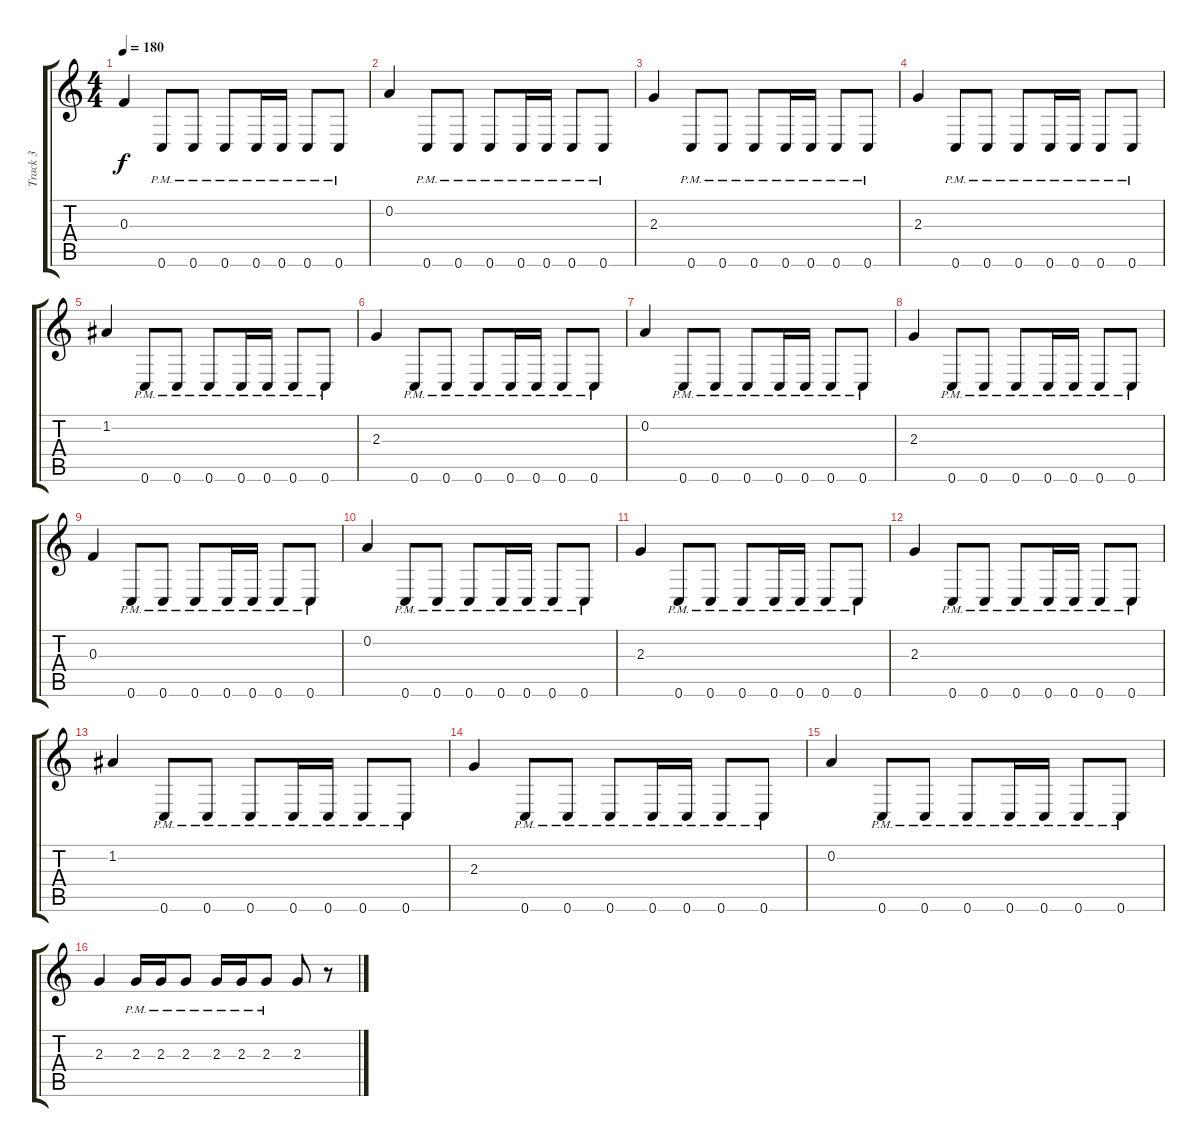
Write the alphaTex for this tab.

\track ("Track 3" "Track 3") {instrument distortionguitar}
\staff {score tabs}
\tuning (D4 A3 F3 C3 G2 C2) {hide}
\ts (4 4)
\tempo 180
\clef g2
\ks c
0.3.4{dy f} 0.6{pm}.8 0.6{pm}.8 0.6{pm}.8 0.6{pm}.16 0.6{pm}.16 0.6{pm}.8 0.6{pm}.8 |
0.2.4 0.6{pm}.8 0.6{pm}.8 0.6{pm}.8 0.6{pm}.16 0.6{pm}.16 0.6{pm}.8 0.6{pm}.8 |
2.3.4 0.6{pm}.8 0.6{pm}.8 0.6{pm}.8 0.6{pm}.16 0.6{pm}.16 0.6{pm}.8 0.6{pm}.8 |
2.3.4 0.6{pm}.8 0.6{pm}.8 0.6{pm}.8 0.6{pm}.16 0.6{pm}.16 0.6{pm}.8 0.6{pm}.8 |
1.2.4 0.6{pm}.8 0.6{pm}.8 0.6{pm}.8 0.6{pm}.16 0.6{pm}.16 0.6{pm}.8 0.6{pm}.8 |
2.3.4 0.6{pm}.8 0.6{pm}.8 0.6{pm}.8 0.6{pm}.16 0.6{pm}.16 0.6{pm}.8 0.6{pm}.8 |
0.2.4 0.6{pm}.8 0.6{pm}.8 0.6{pm}.8 0.6{pm}.16 0.6{pm}.16 0.6{pm}.8 0.6{pm}.8 |
2.3.4 0.6{pm}.8 0.6{pm}.8 0.6{pm}.8 0.6{pm}.16 0.6{pm}.16 0.6{pm}.8 0.6{pm}.8 |
0.3.4 0.6{pm}.8 0.6{pm}.8 0.6{pm}.8 0.6{pm}.16 0.6{pm}.16 0.6{pm}.8 0.6{pm}.8 |
0.2.4 0.6{pm}.8 0.6{pm}.8 0.6{pm}.8 0.6{pm}.16 0.6{pm}.16 0.6{pm}.8 0.6{pm}.8 |
2.3.4 0.6{pm}.8 0.6{pm}.8 0.6{pm}.8 0.6{pm}.16 0.6{pm}.16 0.6{pm}.8 0.6{pm}.8 |
2.3.4 0.6{pm}.8 0.6{pm}.8 0.6{pm}.8 0.6{pm}.16 0.6{pm}.16 0.6{pm}.8 0.6{pm}.8 |
1.2.4 0.6{pm}.8 0.6{pm}.8 0.6{pm}.8 0.6{pm}.16 0.6{pm}.16 0.6{pm}.8 0.6{pm}.8 |
2.3.4 0.6{pm}.8 0.6{pm}.8 0.6{pm}.8 0.6{pm}.16 0.6{pm}.16 0.6{pm}.8 0.6{pm}.8 |
0.2.4 0.6{pm}.8 0.6{pm}.8 0.6{pm}.8 0.6{pm}.16 0.6{pm}.16 0.6{pm}.8 0.6{pm}.8 |
2.3.4 2.3{pm}.16 2.3{pm}.16 2.3{pm}.8 2.3{pm}.16 2.3{pm}.16 2.3{pm}.8 2.3.8 r.8
